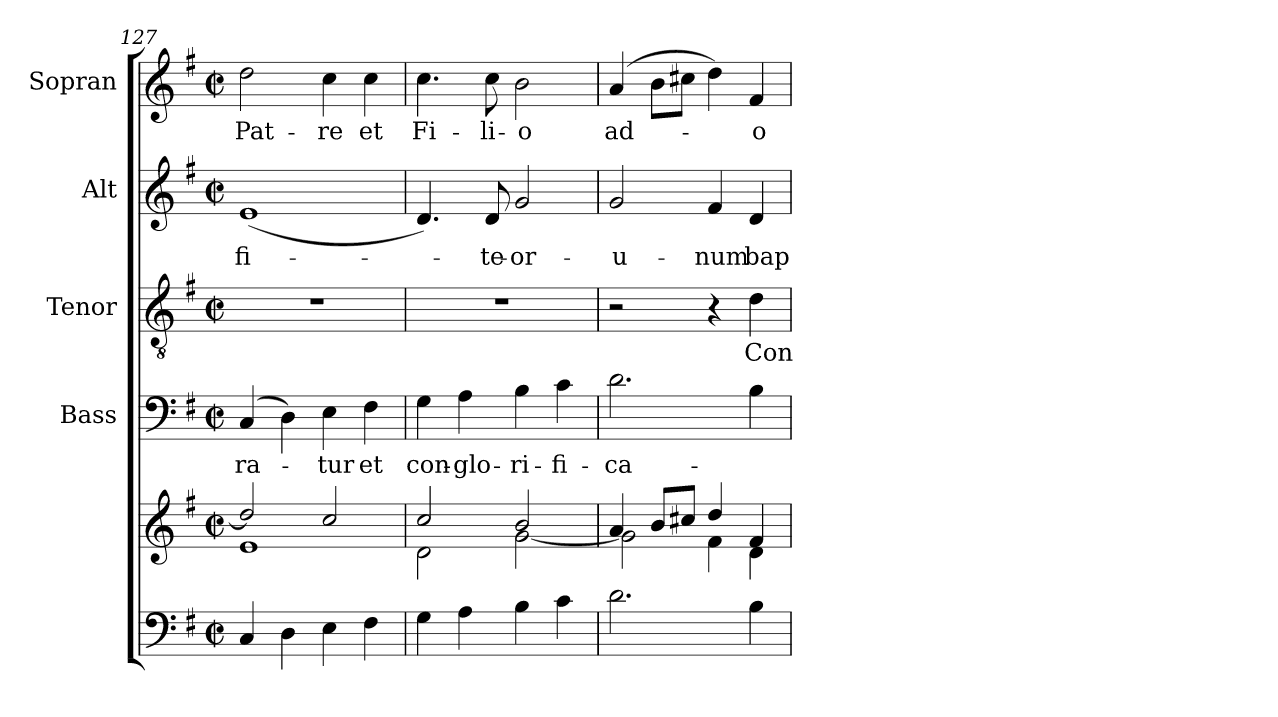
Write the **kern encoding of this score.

**kern	**kern	**kern	**text	**kern	**text	**kern	**text	**kern	**text
*part5	*part5	*part4	*part4	*part3	*part3	*part2	*part2	*part1	*part1
*staff6	*staff5	*staff4	*staff4	*staff3	*staff3	*staff2	*staff2	*staff1	*staff1
*	*	*I"Bass	*	*I"Tenor	*	*I"Alt	*	*I"Sopran	*
*	*	*I'B	*	*I'T	*	*I'A	*	*I'S	*
*clefF4	*clefG2	*clefF4	*	*clefGv2	*	*clefG2	*	*clefG2	*
*k[f#]	*k[f#]	*k[f#]	*	*k[f#]	*	*k[f#]	*	*k[f#]	*
*G:	*G:	*G:	*	*G:	*	*G:	*	*G:	*
*M2/2	*M2/2	*M2/2	*	*M2/2	*	*M2/2	*	*M2/2	*
*met(c|)	*met(c|)	*met(c|)	*	*met(c|)	*	*met(c|)	*	*met(c|)	*
=127	=127	=127	=127	=127	=127	=127	=127	=127	=127
*	*^	*	*	*	*	*	*	*	*
!	!	!	!	!LO:LY:b	!	!	!	!LO:LY:b	!	!LO:LY:b
4C/	2dd/]	1e	(4C/	-ra-	1r	.	(1e	-fi-	2dd\	Pat-
4D\	.	.	4D\)	.	.	.	.	.	.	.
!	!	!	!	!LO:LY:b	!	!	!	!	!	!LO:LY:b
4E\	2cc/	.	4E\	-tur	.	.	.	.	4cc\	-re
!	!	!	!	!LO:LY:b	!	!	!	!	!	!LO:LY:b
4F#\	.	.	4F#\	et	.	.	.	.	4cc\	et
=128	=128	=128	=128	=128	=128	=128	=128	=128	=128	=128
!	!	!	!	!LO:LY:b	!	!	!	!	!	!LO:LY:b
4G\	2cc/	2d\	4G\	con-	1r	.	4.d/)	.	4.cc\	Fi-
!	!	!	!	!LO:LY:b	!	!	!	!	!	!
4A\	.	.	4A\	-glo-	.	.	.	.	.	.
!	!	!	!	!	!	!	!	!LO:LY:b	!	!LO:LY:b
.	.	.	.	.	.	.	8d/	-te-	8cc\	-li-
!	!	!	!	!LO:LY:b	!	!	!	!LO:LY:b	!	!LO:LY:b
4B\	2b/	[<2g\	4B\	-ri-	.	.	2g/	-or-	2b\	-o
!	!	!	!	!LO:LY:b	!	!	!	!	!	!
4c\	.	.	4c\	-fi-	.	.	.	.	.	.
!!LO:PB:g=z
=129	=129	=129	=129	=129	=129	=129	=129	=129	=129	=129
!	!	!	!	!LO:LY:b	!	!	!	!LO:LY:b	!	!LO:LY:b
2.d\	4a/	2g\]	2.d\	-ca-	2r	.	2g/	-u-	(4a/	ad-
.	8b/L	.	.	.	.	.	.	.	8b\L	.
.	8cc#X/J	.	.	.	.	.	.	.	8cc#X\J	.
!	!	!	!	!	!	!	!	!LO:LY:b	!	!
.	4dd/	4f#\	.	.	4r	.	4f#/	-num	4dd\)	.
!	!	!	!	!	!	!LO:LY:b	!	!LO:LY:b	!	!LO:LY:b
4B\	4f#/	4d\	4B\	.	4d\	Con-	4d/	bap-	4f#/	-o-
*	*v	*v	*	*	*	*	*	*	*	*
=	=	=	=	=	=	=	=	=	=
*-	*-	*-	*-	*-	*-	*-	*-	*-	*-
